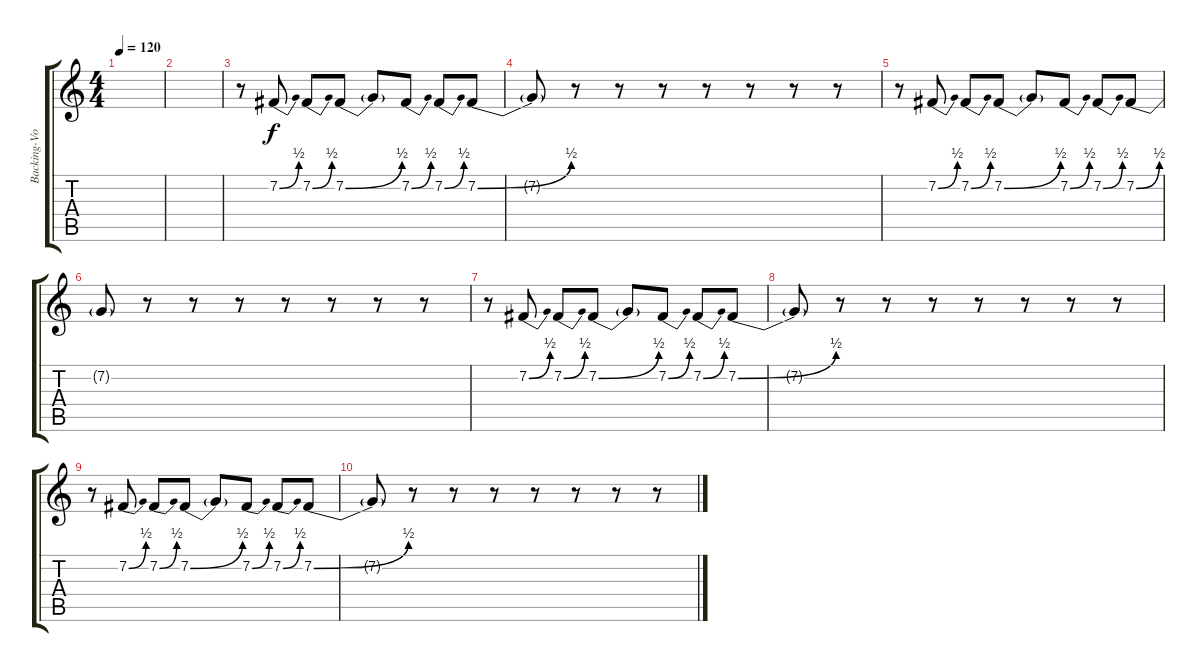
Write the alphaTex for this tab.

\track ("Backing-Vocal" "Backing-Vo") {instrument altosax}
\staff {score tabs}
\tuning (E4 B3 G3 D3 A2 E2) {hide}
\ts (4 4)
\tempo 120
\clef g2
\ks c
|
|
r.8 7.2{be (bend 0 0 60 2)}.8 7.2{be (bend 0 0 60 2)}.8 7.2{be (bend 0 0 60 2)}.8 7.2{t}.8 7.2{be (bend 0 0 60 2)}.8 7.2{be (bend 0 0 60 2)}.8 7.2{be (bend 0 0 60 2)}.8 |
7.2{t}.8 r.8 r.8 r.8 r.8 r.8 r.8 r.8 |
r.8 7.2{be (bend 0 0 60 2)}.8 7.2{be (bend 0 0 60 2)}.8 7.2{be (bend 0 0 60 2)}.8 7.2{t}.8 7.2{be (bend 0 0 60 2)}.8 7.2{be (bend 0 0 60 2)}.8 7.2{be (bend 0 0 60 2)}.8 |
7.2{t}.8 r.8 r.8 r.8 r.8 r.8 r.8 r.8 |
r.8 7.2{be (bend 0 0 60 2)}.8 7.2{be (bend 0 0 60 2)}.8 7.2{be (bend 0 0 60 2)}.8 7.2{t}.8 7.2{be (bend 0 0 60 2)}.8 7.2{be (bend 0 0 60 2)}.8 7.2{be (bend 0 0 60 2)}.8 |
7.2{t}.8 r.8 r.8 r.8 r.8 r.8 r.8 r.8 |
r.8 7.2{be (bend 0 0 60 2)}.8 7.2{be (bend 0 0 60 2)}.8 7.2{be (bend 0 0 60 2)}.8 7.2{t}.8 7.2{be (bend 0 0 60 2)}.8 7.2{be (bend 0 0 60 2)}.8 7.2{be (bend 0 0 60 2)}.8 |
7.2{t}.8 r.8 r.8 r.8 r.8 r.8 r.8 r.8
